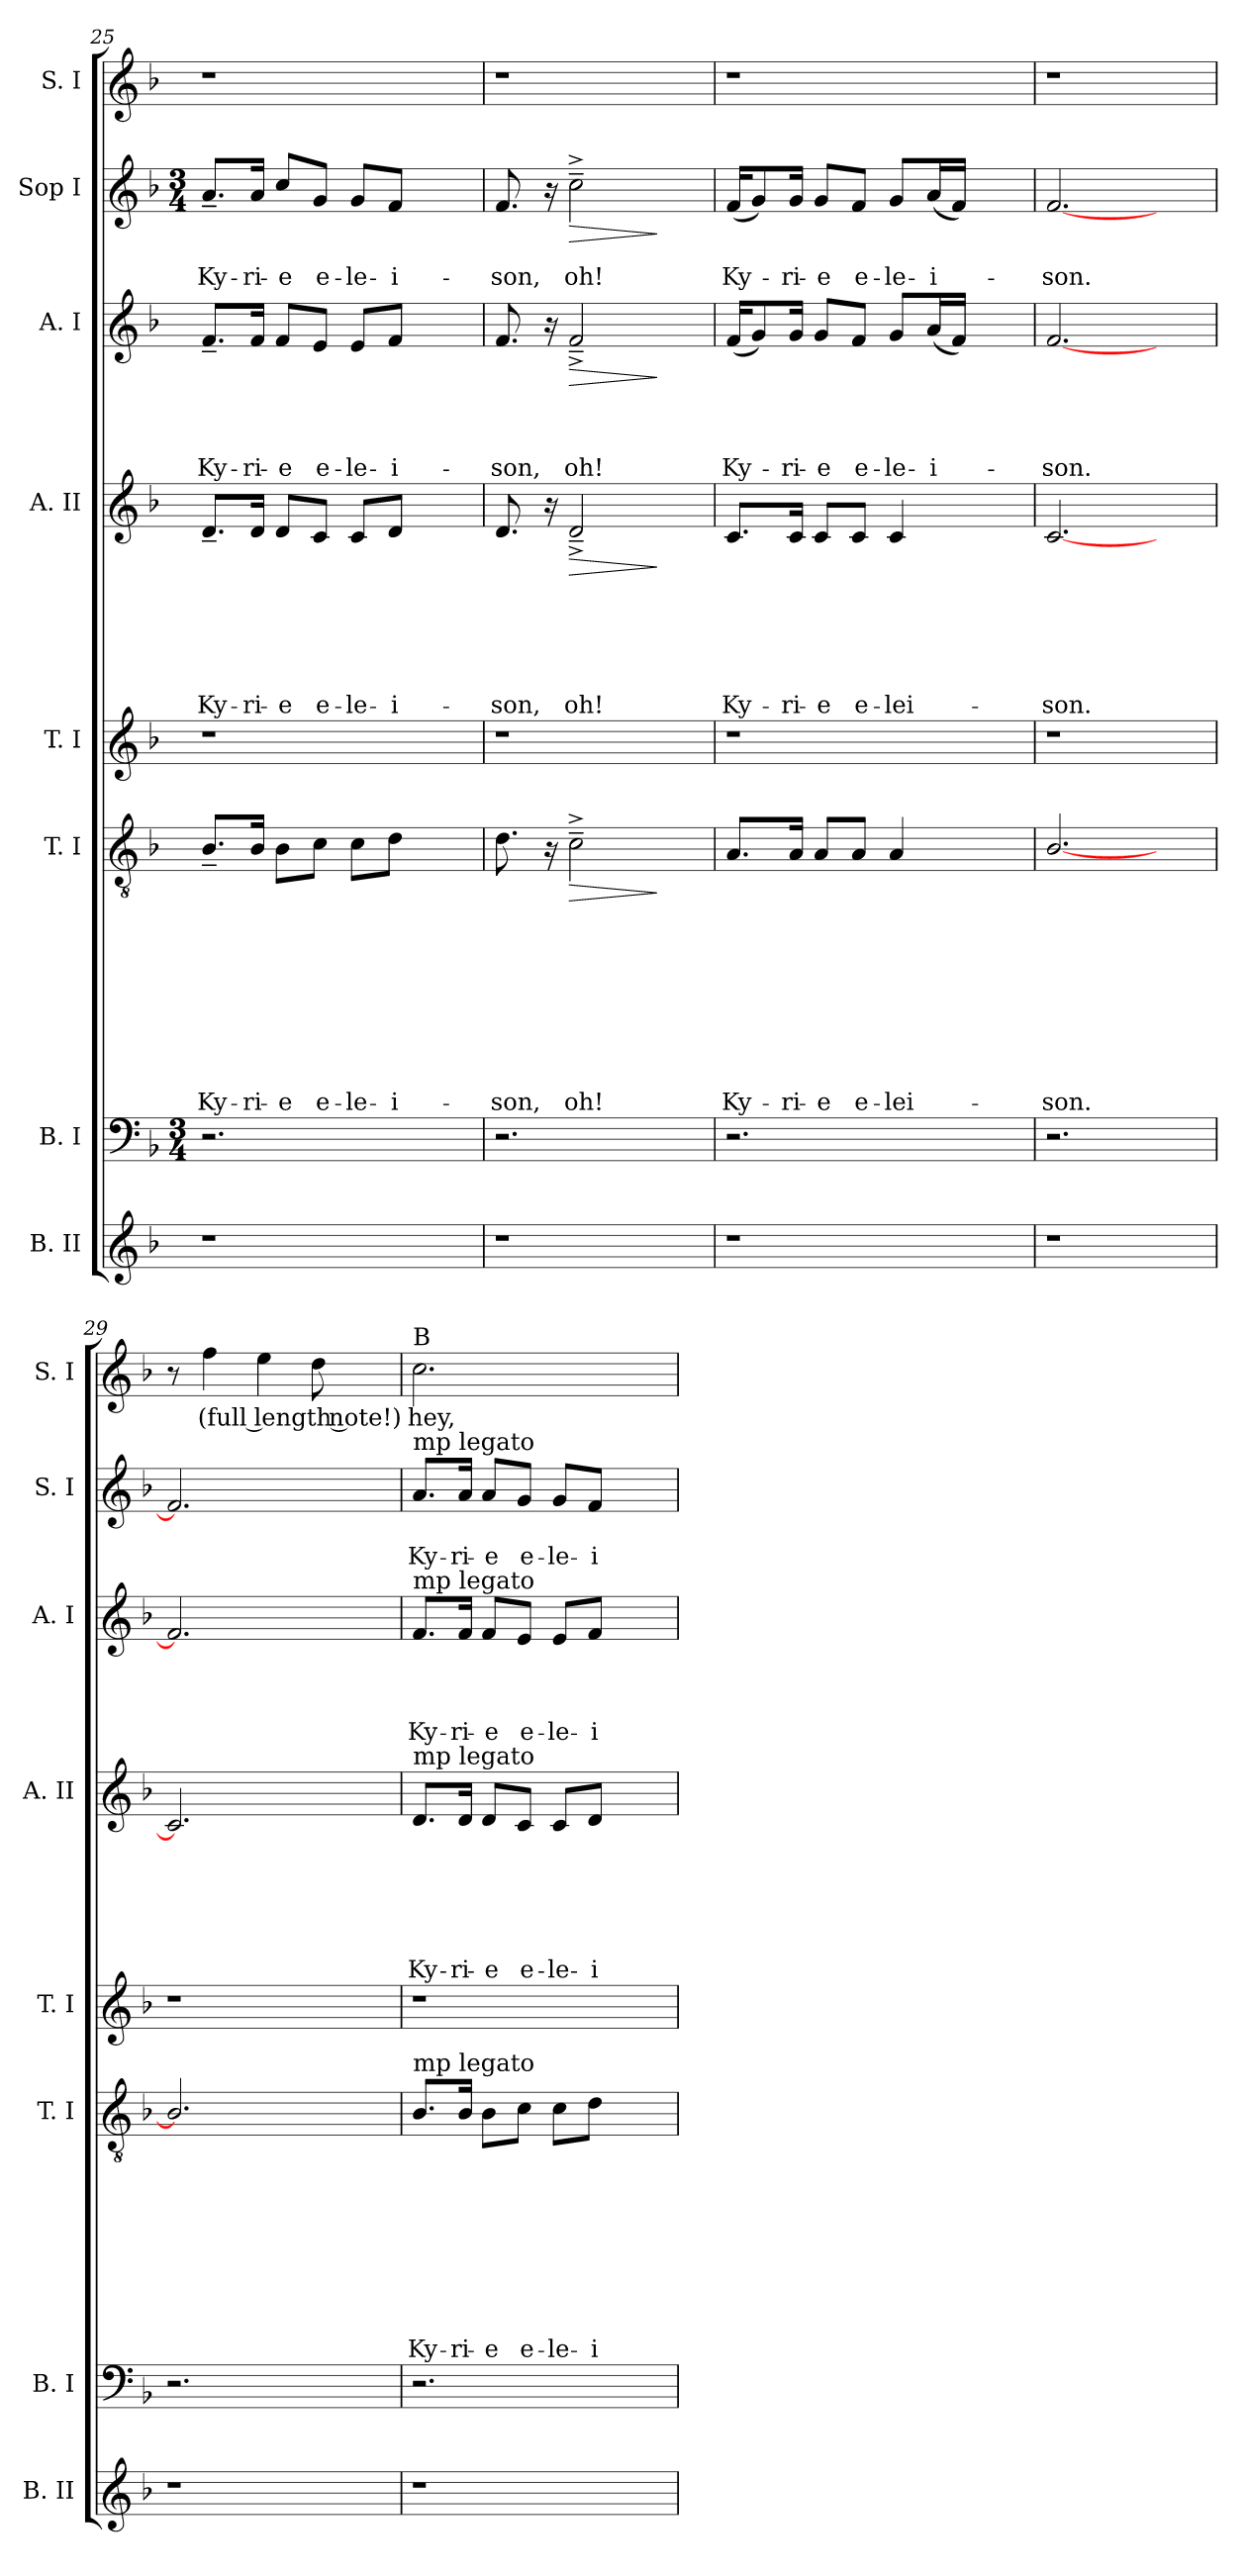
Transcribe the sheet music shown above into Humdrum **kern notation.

**kern	**kern	**kern	**text	**text	**text	**text	**text	**text	**text	**text	**text	**dynam	**kern	**kern	**text	**text	**text	**text	**text	**text	**dynam	**kern	**text	**text	**text	**text	**dynam	**kern	**text	**text	**dynam	**kern	**text
*part8	*part7	*part6	*part6	*part6	*part6	*part6	*part6	*part6	*part6	*part6	*part6	*part6	*part5	*part4	*part4	*part4	*part4	*part4	*part4	*part4	*part4	*part3	*part3	*part3	*part3	*part3	*part3	*part2	*part2	*part2	*part2	*part1	*part1
*staff8	*staff7	*staff6	*staff6	*staff6	*staff6	*staff6	*staff6	*staff6	*staff6	*staff6	*staff6	*staff6	*staff5	*staff4	*staff4	*staff4	*staff4	*staff4	*staff4	*staff4	*staff4	*staff3	*staff3	*staff3	*staff3	*staff3	*staff3	*staff2	*staff2	*staff2	*staff2	*staff1	*staff1
*I"B. II	*I"B. I	*I"T. I	*	*	*	*	*	*	*	*	*	*	*I"T. I	*I"A. II	*	*	*	*	*	*	*	*I"A. I	*	*	*	*	*	*I"Sop I	*	*	*	*I"S. I	*
*I'B. II	*I'B. I	*I'T. I	*	*	*	*	*	*	*	*	*	*	*I'T. I	*I'A. II	*	*	*	*	*	*	*	*I'A. I	*	*	*	*	*	*I'S. I	*	*	*	*I'S. I	*
*clefG2	*clefF4	*clefGv2	*	*	*	*	*	*	*	*	*	*	*clefG2	*clefG2	*	*	*	*	*	*	*	*clefG2	*	*	*	*	*	*clefG2	*	*	*	*clefG2	*
*k[b-]	*k[b-]	*k[b-]	*	*	*	*	*	*	*	*	*	*	*k[b-]	*k[b-]	*	*	*	*	*	*	*	*k[b-]	*	*	*	*	*	*k[b-]	*	*	*	*k[b-]	*
*F:	*F:	*F:	*	*	*	*	*	*	*	*	*	*	*F:	*F:	*	*	*	*	*	*	*	*F:	*	*	*	*	*	*F:	*	*	*	*F:	*
*	*M3/4	*	*	*	*	*	*	*	*	*	*	*	*	*	*	*	*	*	*	*	*	*	*	*	*	*	*	*M3/4	*	*	*	*	*
=25	=25	=25	=25	=25	=25	=25	=25	=25	=25	=25	=25	=25	=25	=25	=25	=25	=25	=25	=25	=25	=25	=25	=25	=25	=25	=25	=25	=25	=25	=25	=25	=25	=25
!	!	!	!	!	!	!	!	!	!	!	!LO:LY:b	!	!	!	!	!	!	!	!	!LO:LY:b	!	!	!	!	!	!LO:LY:b	!	!	!	!LO:LY:b	!	!LO:N:vis=1	!
1r	2.r	8.B-~>/L	.	.	.	.	.	.	.	.	Ky-	.	1r	8.d~</L	.	.	.	.	.	Ky-	.	8.f~</L	.	.	.	Ky-	.	8.a~</L	.	Ky-	.	1r	.
!	!	!	!	!	!	!	!	!	!	!	!LO:LY:b	!	!	!	!	!	!	!	!	!LO:LY:b	!	!	!	!	!	!LO:LY:b	!	!	!	!LO:LY:b	!	!	!
.	.	16B-/Jk	.	.	.	.	.	.	.	.	-ri-	.	.	16d/Jk	.	.	.	.	.	-ri-	.	16f/Jk	.	.	.	-ri-	.	16a/Jk	.	-ri-	.	.	.
!	!	!	!	!	!	!	!	!	!	!	!LO:LY:b	!	!	!	!	!	!	!	!	!LO:LY:b	!	!	!	!	!	!LO:LY:b	!	!	!	!LO:LY:b	!	!	!
.	.	8B-\L	.	.	.	.	.	.	.	.	-e	.	.	8d/L	.	.	.	.	.	-e	.	8f/L	.	.	.	-e	.	8cc/L	.	-e	.	.	.
!	!	!	!	!	!	!	!	!	!	!	!LO:LY:b	!	!	!	!	!	!	!	!	!LO:LY:b	!	!	!	!	!	!LO:LY:b	!	!	!	!LO:LY:b	!	!	!
.	.	8c\J	.	.	.	.	.	.	.	.	e-	.	.	8c/J	.	.	.	.	.	e-	.	8e/J	.	.	.	e-	.	8g/J	.	e-	.	.	.
!	!	!	!	!	!	!	!	!	!	!	!LO:LY:b	!	!	!	!	!	!	!	!	!LO:LY:b	!	!	!	!	!	!LO:LY:b	!	!	!	!LO:LY:b	!	!	!
.	.	8c\L	.	.	.	.	.	.	.	.	-le-	.	.	8c/L	.	.	.	.	.	-le-	.	8e/L	.	.	.	-le-	.	8g/L	.	-le-	.	.	.
!	!	!	!	!	!	!	!	!	!	!	!LO:LY:b	!	!	!	!	!	!	!	!	!LO:LY:b	!	!	!	!	!	!LO:LY:b	!	!	!	!LO:LY:b	!	!	!
.	.	8d\J	.	.	.	.	.	.	.	.	-i-	.	.	8d/J	.	.	.	.	.	-i-	.	8f/J	.	.	.	-i-	.	8f/J	.	-i-	.	.	.
.	4ryy	4ryy	.	.	.	.	.	.	.	.	.	.	.	4ryy	.	.	.	.	.	.	.	4ryy	.	.	.	.	.	4ryy	.	.	.	.	.
=26	=26	=26	=26	=26	=26	=26	=26	=26	=26	=26	=26	=26	=26	=26	=26	=26	=26	=26	=26	=26	=26	=26	=26	=26	=26	=26	=26	=26	=26	=26	=26	=26	=26
!	!	!	!	!	!	!	!	!	!	!	!LO:LY:b	!	!	!	!	!	!	!	!	!LO:LY:b	!	!	!	!	!	!LO:LY:b	!	!	!	!LO:LY:b	!	!LO:N:vis=1	!
1r	2.r	8.d\	.	.	.	.	.	.	.	.	-son,	.	1r	8.d/	.	.	.	.	.	-son,	.	8.f/	.	.	.	-son,	.	8.f/	.	-son,	.	1r	.
.	.	16rA	.	.	.	.	.	.	.	.	.	.	.	16ra	.	.	.	.	.	.	.	16ra	.	.	.	.	.	16ra	.	.	.	.	.
!	!	!	!	!	!	!	!	!	!	!	!LO:LY:b	!LO:HP:b	!	!	!	!	!	!	!	!LO:LY:b	!LO:HP:b	!	!	!	!	!LO:LY:b	!LO:HP:b	!	!	!LO:LY:b	!LO:HP:b	!	!
.	.	2c^>~>\	.	.	.	.	.	.	.	.	oh!	>	.	2d^<~</	.	.	.	.	.	oh!	>	2f^<~</	.	.	.	oh!	>	2cc^>~>\	.	oh!	>	.	.
.	4ryy	4ryy	.	.	.	.	.	.	.	.	.	]	.	4ryy	.	.	.	.	.	.	]	4ryy	.	.	.	.	]	4ryy	.	.	]	.	.
=27	=27	=27	=27	=27	=27	=27	=27	=27	=27	=27	=27	=27	=27	=27	=27	=27	=27	=27	=27	=27	=27	=27	=27	=27	=27	=27	=27	=27	=27	=27	=27	=27	=27
!	!	!	!	!	!	!	!	!	!	!	!LO:LY:b	!	!	!	!	!	!	!	!	!LO:LY:b	!	!	!	!	!	!LO:LY:b	!	!	!	!LO:LY:b	!	!LO:N:vis=1	!
1r	2.r	8.A/L	.	.	.	.	.	.	.	.	Ky-	.	1r	8.c/L	.	.	.	.	.	Ky-	.	(<16f/KL	.	.	.	Ky-	.	(<16f/KL	.	Ky-	.	1r	.
.	.	.	.	.	.	.	.	.	.	.	.	.	.	.	.	.	.	.	.	.	.	8g/)	.	.	.	.	.	8g/)	.	.	.	.	.
!	!	!	!	!	!	!	!	!	!	!	!LO:LY:b	!	!	!	!	!	!	!	!	!LO:LY:b	!	!	!	!	!	!LO:LY:b	!	!	!	!LO:LY:b	!	!	!
.	.	16A/Jk	.	.	.	.	.	.	.	.	-ri-	.	.	16c/Jk	.	.	.	.	.	-ri-	.	16g/Jk	.	.	.	-ri-	.	16g/Jk	.	-ri-	.	.	.
!	!	!	!	!	!	!	!	!	!	!	!LO:LY:b	!	!	!	!	!	!	!	!	!LO:LY:b	!	!	!	!	!	!LO:LY:b	!	!	!	!LO:LY:b	!	!	!
.	.	8A/L	.	.	.	.	.	.	.	.	-e	.	.	8c/L	.	.	.	.	.	-e	.	8g/L	.	.	.	-e	.	8g/L	.	-e	.	.	.
!	!	!	!	!	!	!	!	!	!	!	!LO:LY:b	!	!	!	!	!	!	!	!	!LO:LY:b	!	!	!	!	!	!LO:LY:b	!	!	!	!LO:LY:b	!	!	!
.	.	8A/J	.	.	.	.	.	.	.	.	e-	.	.	8c/J	.	.	.	.	.	e-	.	8f/J	.	.	.	e-	.	8f/J	.	e-	.	.	.
!	!	!	!	!	!	!	!	!	!	!	!LO:LY:b	!	!	!	!	!	!	!	!	!LO:LY:b	!	!	!	!	!	!LO:LY:b	!	!	!	!LO:LY:b	!	!	!
.	.	4A/	.	.	.	.	.	.	.	.	-lei-	.	.	4c/	.	.	.	.	.	-lei-	.	8g/L	.	.	.	-le-	.	8g/L	.	-le-	.	.	.
!	!	!	!	!	!	!	!	!	!	!	!	!	!	!	!	!	!	!	!	!	!	!	!	!	!	!LO:LY:b	!	!	!	!LO:LY:b	!	!	!
.	.	.	.	.	.	.	.	.	.	.	.	.	.	.	.	.	.	.	.	.	.	(<16a/L	.	.	.	-i-	.	(<16a/L	.	-i-	.	.	.
.	.	.	.	.	.	.	.	.	.	.	.	.	.	.	.	.	.	.	.	.	.	16f/JJ)	.	.	.	.	.	16f/JJ)	.	.	.	.	.
.	4ryy	4ryy	.	.	.	.	.	.	.	.	.	.	.	4ryy	.	.	.	.	.	.	.	4ryy	.	.	.	.	.	4ryy	.	.	.	.	.
=28	=28	=28	=28	=28	=28	=28	=28	=28	=28	=28	=28	=28	=28	=28	=28	=28	=28	=28	=28	=28	=28	=28	=28	=28	=28	=28	=28	=28	=28	=28	=28	=28	=28
!	!	!	!	!	!	!	!	!	!	!	!LO:LY:b	!	!	!	!	!	!	!	!	!LO:LY:b	!	!	!	!	!	!LO:LY:b	!	!	!	!LO:LY:b	!	!LO:N:vis=1	!
1r	2.r	[<2.B-/	.	.	.	.	.	.	.	.	-son.	.	1r	[<2.c/	.	.	.	.	.	-son.	.	[<2.f/	.	.	.	-son.	.	[<2.f/	.	-son.	.	1r	.
.	4ryy	4ryy	.	.	.	.	.	.	.	.	.	.	.	4ryy	.	.	.	.	.	.	.	4ryy	.	.	.	.	.	4ryy	.	.	.	.	.
=29	=29	=29	=29	=29	=29	=29	=29	=29	=29	=29	=29	=29	=29	=29	=29	=29	=29	=29	=29	=29	=29	=29	=29	=29	=29	=29	=29	=29	=29	=29	=29	=29	=29
1r	2.r	2.B-/]	.	.	.	.	.	.	.	.	.	.	1r	2.c/]	.	.	.	.	.	.	.	2.f/]	.	.	.	.	.	2.f/]	.	.	.	8r	.
!	!	!	!	!	!	!	!	!	!	!	!	!	!	!	!	!	!	!	!	!	!	!	!	!	!	!	!	!	!	!	!	!	!LO:LY:b:rj
.	.	.	.	.	.	.	.	.	.	.	.	.	.	.	.	.	.	.	.	.	.	.	.	.	.	.	.	.	.	.	.	4ff\	(full length note!)
.	.	.	.	.	.	.	.	.	.	.	.	.	.	.	.	.	.	.	.	.	.	.	.	.	.	.	.	.	.	.	.	4ee\	.
.	.	.	.	.	.	.	.	.	.	.	.	.	.	.	.	.	.	.	.	.	.	.	.	.	.	.	.	.	.	.	.	8dd\	.
.	4ryy	4ryy	.	.	.	.	.	.	.	.	.	.	.	4ryy	.	.	.	.	.	.	.	4ryy	.	.	.	.	.	4ryy	.	.	.	4ryy	.
!!LO:LB:g=z
=30	=30	=30	=30	=30	=30	=30	=30	=30	=30	=30	=30	=30	=30	=30	=30	=30	=30	=30	=30	=30	=30	=30	=30	=30	=30	=30	=30	=30	=30	=30	=30	=30	=30
!	!	!	!	!	!	!	!	!	!	!	!	!	!	!	!	!	!	!	!	!	!	!	!	!	!	!	!	!	!	!	!	!LO:TX:a:t=B	!
!	!	!	!	!	!	!	!	!	!	!	!	!	!	!	!	!	!	!	!	!	!	!	!	!	!	!	!	!LO:TX:a:t=mp legato	!	!	!	!	!
!	!	!	!	!	!	!	!	!	!	!	!	!	!	!	!	!	!	!	!	!	!	!LO:TX:a:t=mp legato	!	!	!	!	!	!	!	!	!	!	!
!	!	!	!	!	!	!	!	!	!	!	!	!	!	!LO:TX:a:t=mp legato	!	!	!	!	!	!	!	!	!	!	!	!	!	!	!	!	!	!	!
!	!	!LO:TX:a:t=mp legato	!	!	!	!	!	!	!	!	!	!	!	!	!	!	!	!	!	!	!	!	!	!	!	!	!	!	!	!	!	!	!
!	!	!	!	!	!	!	!	!	!	!	!LO:LY:b	!	!	!	!	!	!	!	!	!LO:LY:b	!	!	!	!	!	!LO:LY:b	!	!	!	!LO:LY:b	!	!	!LO:LY:b
1r	2.r	8.B-/L	.	.	.	.	.	.	.	.	Ky-	.	1r	8.d/L	.	.	.	.	.	Ky-	.	8.f/L	.	.	.	Ky-	.	8.a/L	.	Ky-	.	2.cc\	hey,
!	!	!	!	!	!	!	!	!	!	!	!LO:LY:b	!	!	!	!	!	!	!	!	!LO:LY:b	!	!	!	!	!	!LO:LY:b	!	!	!	!LO:LY:b	!	!	!
.	.	16B-/Jk	.	.	.	.	.	.	.	.	-ri-	.	.	16d/Jk	.	.	.	.	.	-ri-	.	16f/Jk	.	.	.	-ri-	.	16a/Jk	.	-ri-	.	.	.
!	!	!	!	!	!	!	!	!	!	!	!LO:LY:b	!	!	!	!	!	!	!	!	!LO:LY:b	!	!	!	!	!	!LO:LY:b	!	!	!	!LO:LY:b	!	!	!
.	.	8B-\L	.	.	.	.	.	.	.	.	-e	.	.	8d/L	.	.	.	.	.	-e	.	8f/L	.	.	.	-e	.	8a/L	.	-e	.	.	.
!	!	!	!	!	!	!	!	!	!	!	!LO:LY:b	!	!	!	!	!	!	!	!	!LO:LY:b	!	!	!	!	!	!LO:LY:b	!	!	!	!LO:LY:b	!	!	!
.	.	8c\J	.	.	.	.	.	.	.	.	e-	.	.	8c/J	.	.	.	.	.	e-	.	8e/J	.	.	.	e-	.	8g/J	.	e-	.	.	.
!	!	!	!	!	!	!	!	!	!	!	!LO:LY:b	!	!	!	!	!	!	!	!	!LO:LY:b	!	!	!	!	!	!LO:LY:b	!	!	!	!LO:LY:b	!	!	!
.	.	8c\L	.	.	.	.	.	.	.	.	-le-	.	.	8c/L	.	.	.	.	.	-le-	.	8e/L	.	.	.	-le-	.	8g/L	.	-le-	.	.	.
!	!	!	!	!	!	!	!	!	!	!	!LO:LY:b	!	!	!	!	!	!	!	!	!LO:LY:b	!	!	!	!	!	!LO:LY:b	!	!	!	!LO:LY:b	!	!	!
.	.	8d\J	.	.	.	.	.	.	.	.	-i-	.	.	8d/J	.	.	.	.	.	-i-	.	8f/J	.	.	.	-i-	.	8f/J	.	-i-	.	.	.
.	4ryy	4ryy	.	.	.	.	.	.	.	.	.	.	.	4ryy	.	.	.	.	.	.	.	4ryy	.	.	.	.	.	4ryy	.	.	.	4ryy	.
=	=	=	=	=	=	=	=	=	=	=	=	=	=	=	=	=	=	=	=	=	=	=	=	=	=	=	=	=	=	=	=	=	=
*-	*-	*-	*-	*-	*-	*-	*-	*-	*-	*-	*-	*-	*-	*-	*-	*-	*-	*-	*-	*-	*-	*-	*-	*-	*-	*-	*-	*-	*-	*-	*-	*-	*-
